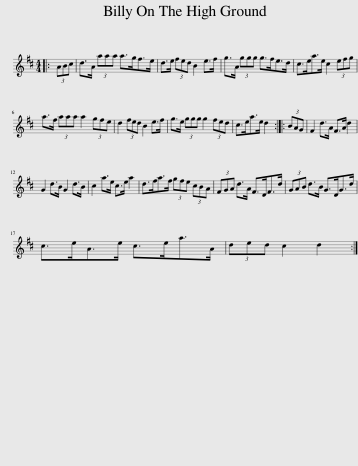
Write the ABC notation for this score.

X:1
L:1/8
M:4/4
I:linebreak $
K:D
V:1 treble
V:1
|: (3ABc | d>A (3aaa a>gf>e | d>e (3fed B2 e>f | g>A (3ggg g>fe>d | c>ea>e c2 (3efg |$ %5
 a>f (3aaa a2 (3gfe | d2 (3fed B2 e>f | g>e (3ggg g2 (3fed | c>ea>e d2 :: (3BAG | %10
 F2 d>A F>A d2 |$ G2 d>B G2 d>B | c2 a>e c>e a2 | d>fa>f (3gfe (3cBA | (3FGA d>A F>DF>d | %15
 (3GAB d>B G>DG>d |$ c>eA>e c>ea>A | (3ded c2 d2 :| %18
